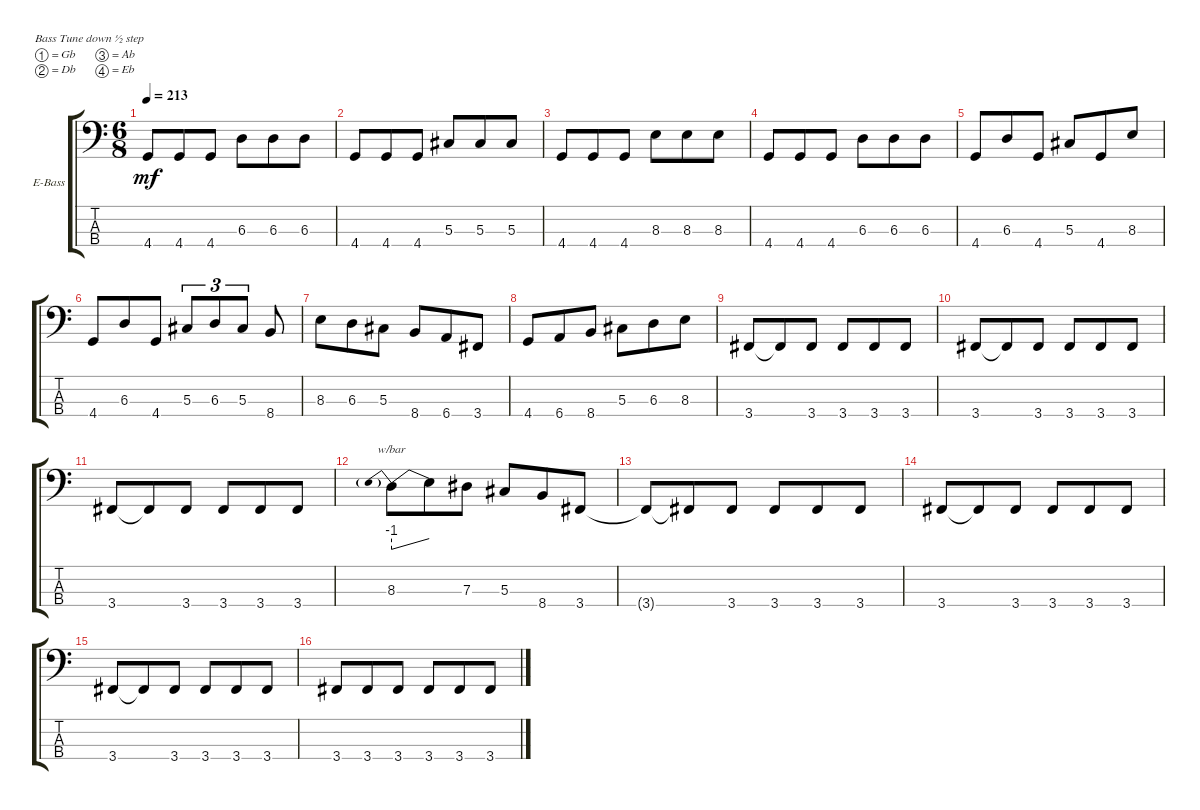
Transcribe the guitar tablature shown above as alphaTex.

\bracketExtendMode groupsimilarinstruments
\firstSystemTrackNameOrientation horizontal
\otherSystemsTrackNameOrientation horizontal
\track ("Electric Bass" "E-Bass") {instrument electricbassfinger}
\staff {score tabs}
\tuning (Gb2 Db2 Ab1 Eb1)
\ts (6 8)
\tempo 213
\clef f4
\ks c
4.4.8{dy mf} 4.4.8 4.4.8 6.3.8 6.3.8 6.3.8 |
4.4.8 4.4.8 4.4.8 5.3.8 5.3.8 5.3.8 |
4.4.8 4.4.8 4.4.8 8.3.8 8.3.8 8.3.8 |
4.4.8 4.4.8 4.4.8 6.3.8 6.3.8 6.3.8 |
4.4.8 6.3.8 4.4.8 5.3.8 4.4.8 8.3.8 |
4.4.8 6.3.8 4.4.8 5.3.8{tu (3 2)} 6.3.8{tu (3 2)} 5.3.8{tu (3 2)} 8.4.8 |
8.3.8 6.3.8 5.3.8 8.4.8 6.4.8 3.4.8 |
4.4.8 6.4.8 8.4.8 5.3.8 6.3.8 8.3.8 |
3.4.8 3.4{t}.8 3.4.8 3.4.8 3.4.8 3.4.8 |
3.4.8 3.4{t}.8 3.4.8 3.4.8 3.4.8 3.4.8 |
3.4.8 3.4{t}.8 3.4.8 3.4.8 3.4.8 3.4.8 |
8.3.8{tbe (predivedive default 0 -4 30 0)} 8.3{t}.8 7.3.8 5.3.8 8.4.8 3.4.8 |
3.4{t}.8 3.4{t}.8 3.4.8 3.4.8 3.4.8 3.4.8 |
3.4.8 3.4{t}.8 3.4.8 3.4.8 3.4.8 3.4.8 |
3.4.8 3.4{t}.8 3.4.8 3.4.8 3.4.8 3.4.8 |
3.4.8 3.4.8 3.4.8 3.4.8 3.4.8 3.4.8
